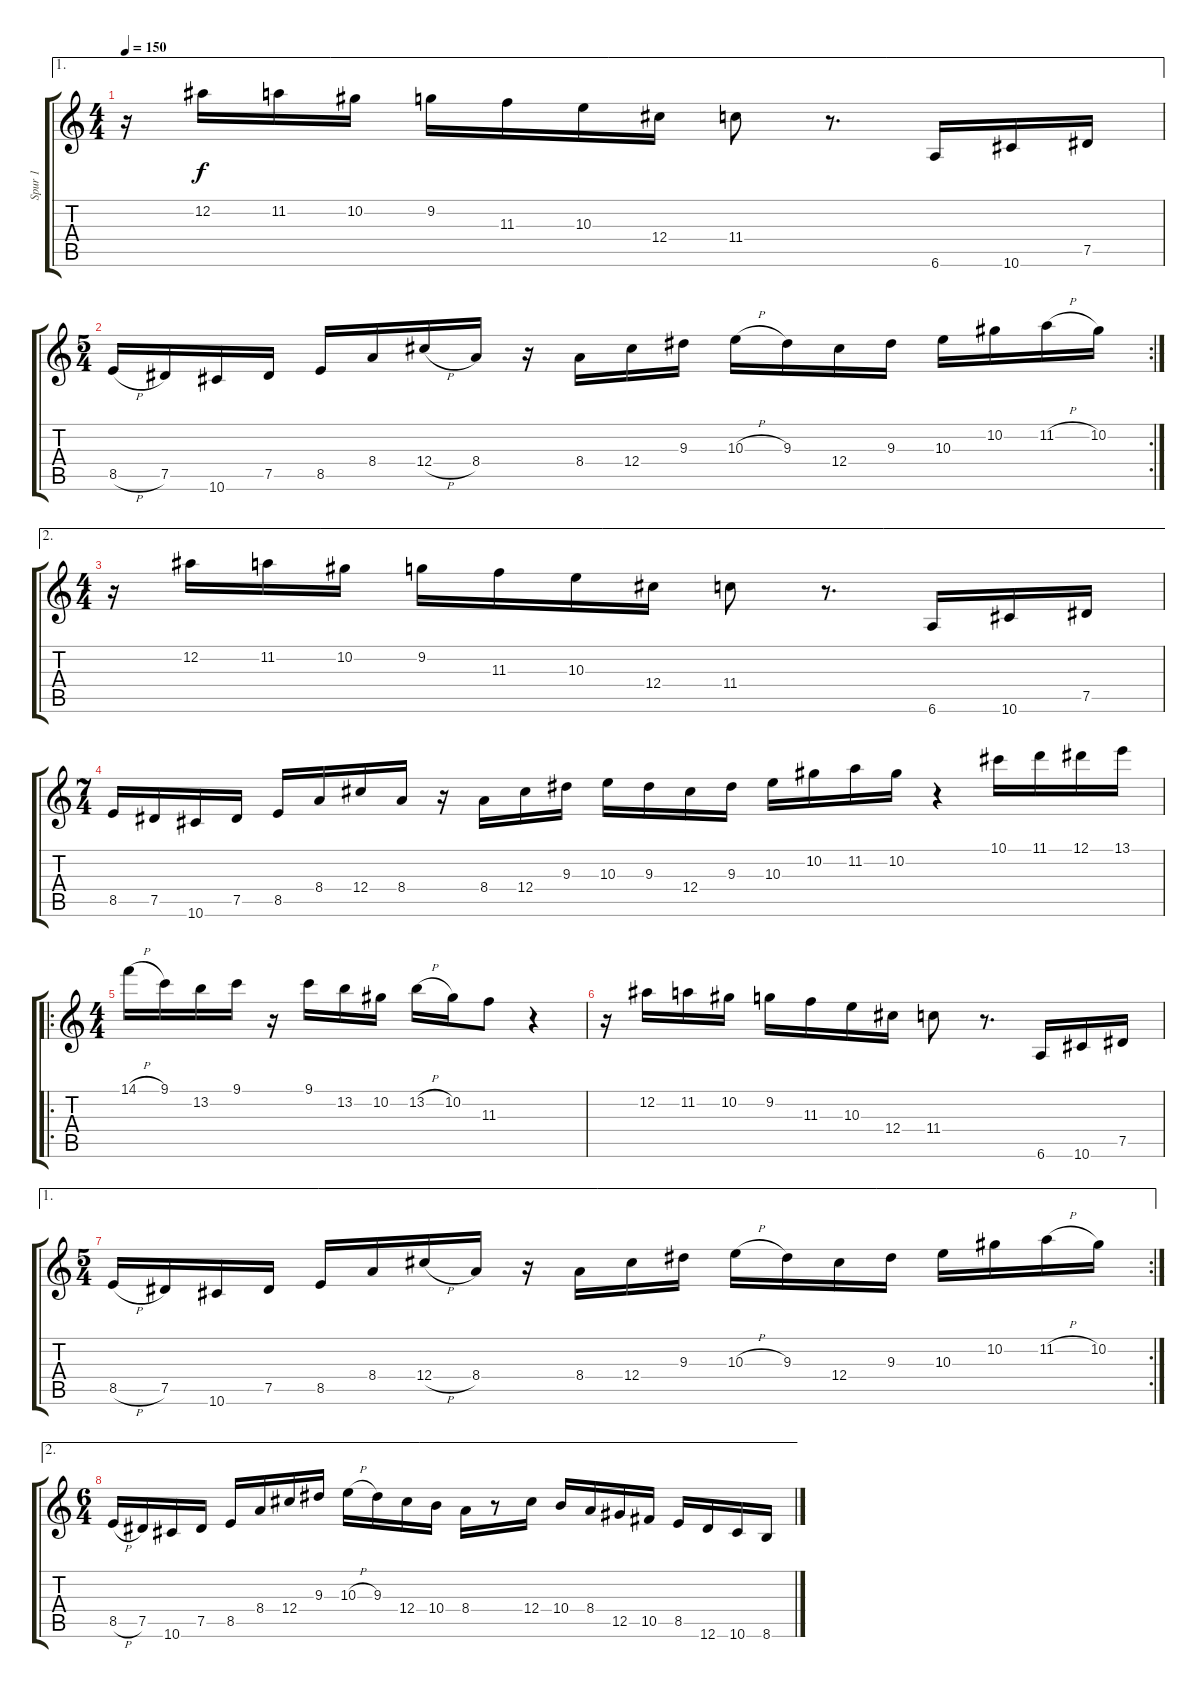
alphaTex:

\track ("Spur 1" "Spur 1") {instrument distortionguitar}
\staff {score tabs}
\tuning (Eb4 Bb3 Gb3 Db3 Ab2 Eb2) {hide}
\ae 1
\ts (4 4)
\tempo 150
\clef g2
\ks c
r.16{dy f} 12.2.16 11.2.16 10.2.16 9.2.16 11.3.16 10.3.16 12.4.16 11.4.8 r.8{d} 6.6.16 10.6.16 7.5.16 |
\rc 2
\ts (5 4)
8.5{h}.16 7.5.16 10.6.16 7.5.16 8.5.16 8.4.16 12.4{h}.16 8.4.16 r.16 8.4.16 12.4.16 9.3.16 10.3{h}.16 9.3.16 12.4.16 9.3.16 10.3.16 10.2.16 11.2{h}.16 10.2.16 |
\ae 2
\ts (4 4)
r.16 12.2.16 11.2.16 10.2.16 9.2.16 11.3.16 10.3.16 12.4.16 11.4.8 r.8{d} 6.6.16 10.6.16 7.5.16 |
\ts (7 4)
8.5.16 7.5.16 10.6.16 7.5.16 8.5.16 8.4.16 12.4.16 8.4.16 r.16 8.4.16 12.4.16 9.3.16 10.3.16 9.3.16 12.4.16 9.3.16 10.3.16 10.2.16 11.2.16 10.2.16 r.4 10.1.16 11.1.16 12.1.16 13.1.16 |
\ro
\ts (4 4)
14.1{h}.16 9.1.16 13.2.16 9.1.16 r.16 9.1.16 13.2.16 10.2.16 13.2{h}.16 10.2.16 11.3.8 r.4 |
r.16 12.2.16 11.2.16 10.2.16 9.2.16 11.3.16 10.3.16 12.4.16 11.4.8 r.8{d} 6.6.16 10.6.16 7.5.16 |
\ae 1
\rc 2
\ts (5 4)
8.5{h}.16 7.5.16 10.6.16 7.5.16 8.5.16 8.4.16 12.4{h}.16 8.4.16 r.16 8.4.16 12.4.16 9.3.16 10.3{h}.16 9.3.16 12.4.16 9.3.16 10.3.16 10.2.16 11.2{h}.16 10.2.16 |
\ae 2
\ts (6 4)
8.5{h}.16 7.5.16 10.6.16 7.5.16 8.5.16 8.4.16 12.4.16 9.3.16 10.3{h}.16 9.3.16 12.4.16 10.4.16 8.4.16 r.8 12.4.16 10.4.16 8.4.16 12.5.16 10.5.16 8.5.16 12.6.16 10.6.16 8.6.16
